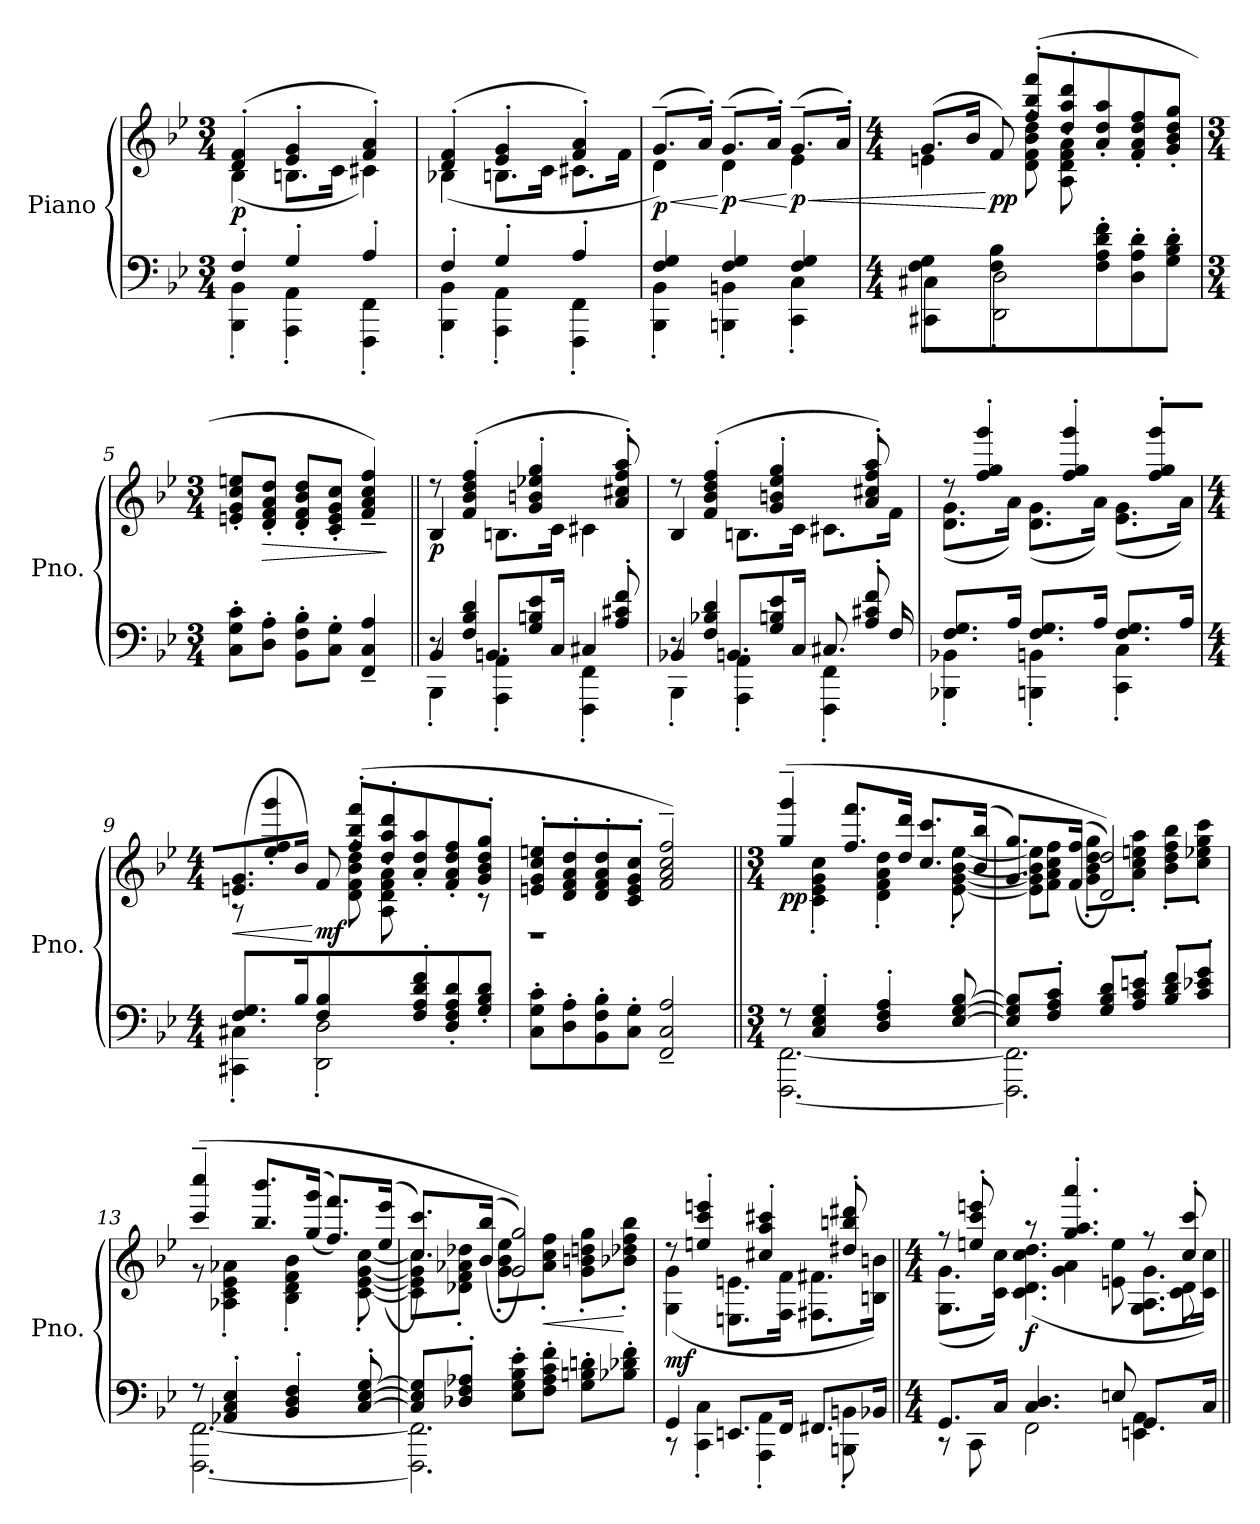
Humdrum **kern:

**kern	**kern	**dynam
*part1	*part1	*part1
*staff2	*staff1	*staff1/2
*I"Piano	*	*
*I'Pno.	*	*
*clefF4	*clefG2	*
*k[b-e-]	*k[b-e-]	*
*M3/4	*M3/4	*
*MM44	*MM44	*
=1	=1	=1
*^	*^	*
!	!	!	!	!LO:DY:b
4F'/	4BBB-\' 4BB-\'	(>4d/' 4f/'	(<4B-\	p
4G'/	4AAA\' 4AA\'	4e-/' 4g/'	8.Bn\L	.
.	.	.	16c\Jk	.
4A'/	4FFF\' 4FF\'	4f/' 4a/')	4c#X\)	.
=2	=2	=2	=2	=2
4F'/	4BBB-\' 4BB-\'	(>4d/' 4f/'	(<4B-X\	.
4G'/	4AAA\' 4AA\'	4e-/' 4g/'	8.Bn\L	.
.	.	.	16c\Jk	.
4A'/	4FFF\' 4FF\'	4f/' 4a/')	8.c#X\L	.
.	.	.	16f\Jk	.
=3	=3	=3	=3	=3
!	!	!	!	!LO:HP:b
!	!	!	!	!LO:DY:n=1:b
4F/ 4G/	4BBB-\' 4BB-\'	(>8.g~/L)	4d\	< p
.	.	16a'/Jk)	.	.
!	!	!	!	!LO:HP:n=1:b
!	!	!	!	!LO:DY:n=2:b
4F/ 4G/	4BBBn\' 4BBn\'	(>8.g~/L	4d\	[ < p
.	.	16a'/Jk)	.	.
!	!	!	!	!LO:HP:n=1:b
!	!	!	!	!LO:DY:n=3:b
4F/ 4G/	4CC\' 4C\'	(>8.g~/L	4e-\	[ < p
.	.	16a'/Jk)	.	.
*	*	*v	*v	*
!!LO:LB:g=z
=4	=4	=4	=4
*M4/4	*	*M4/4	*
*	*	*^	*
*	*	*	*^	*
4F/ 4G/	4CC#X\' 4C#X\'	(>8.g/L	4en\	4.ryy	.
.	.	16b-/Jk	.	.	.
!	!	!	!	!	!LO:DY:n=1:b
8F/ 8B-/	2DD\' 2D\'	8f/)	2.ryy	.	[ pp
4ryy	.	(>8ff/' 8bb-/' 8fff/'L	.	8d\' 8f\' 8b-\' 8dd\'L	.
.	.	8dd/' 8aa/' 8ddd/'	.	8A\' 8d\' 8f\' 8a\'	.
8F\' 8A\' 8d\' 8f\'	.	8a/' 8dd/' 8aa/'	.	4.ryy	.
8D\' 8A\' 8d\'	4ryy	8f/' 8a/' 8dd/' 8ff/'	.	.	.
8G\' 8B-\' 8d\'J	.	8g/' 8b-/' 8dd/' 8gg/'J	.	.	.
*v	*v	*	*	*	*
*	*v	*v	*v	*
=5	=5	=5
*M3/4	*M3/4	*
8C\' 8G\' 8c\'L	8en/' 8g/' 8cc/' 8een/'L	.
!	!	!LO:HP:b
8D\' 8A\'J	8d/' 8f/' 8a/' 8dd/'J	>
8BB-\' 8F\' 8B-\'L	8d/' 8f/' 8b-/' 8dd/'L	.
8C\' 8G\'J	8c/' 8e/' 8g/' 8cc/'J	.
4FF/~ 4C/~ 4A/~	4f/~ 4a/~ 4cc/~ 4ff/~)	.
.	.	]
=6||	=6||	=6||
*^	*^	*
*	*^	*	*	*
!	!	!	!	!	!LO:DY:b
8r	4BBB-'\	4BB-/	8r	4B-/	p
4F/ 4B-/ 4d/	.	.	(>4f/' 4b-/' 4dd/' 4ff/'	.	.
.	4AAA\' 4AA\'	8.BBn/L	.	8.Bn\L	.
4G/ 4Bn/ 4e-/	.	.	4g/' 4bn/' 4ee-X/' 4gg/'	.	.
.	.	16C/Jk	.	16c\Jk	.
.	4FFF\' 4FF\'	4C#X/	.	4c#X\	.
8A/' 8c#X/' 8f/'	.	.	8a/' 8cc#X/' 8ff/' 8aa/')	.	.
!!LO:LB:g=z	!!
=7	=7	=7	=7	=7	=7
8r	4BBB-'\	4BB-X/	8r	4B-/	.
4F/ 4B-X/ 4d/	.	.	(>4f/' 4b-/' 4dd/' 4ff/'	.	.
.	4AAA\' 4AA\'	8.BBn/L	.	8.Bn\L	.
4G/ 4Bn/ 4e-/	.	.	4g/' 4bn/' 4ee-/' 4gg/'	.	.
.	.	16C/Jk	.	16c\Jk	.
.	4FFF\' 4FF\'	8.C#X/	.	8.c#X\L	.
8A/' 8c#X/' 8f/'	.	.	8a/' 8cc#X/' 8ff/' 8aa/')	.	.
.	.	16F/	.	16f\Jk	.
*	*v	*v	*	*	*
=8	=8	=8	=8	=8
8.F/ 8.G/L	4BBB-X\' 4BB-X\'	8r	(<8.d\ 8.g\L	.
.	.	4ff/' 4gg/' 4ggg/'	.	.
16A/Jk	.	.	16a\Jk)	.
8.F/ 8.G/L	4BBBn\' 4BBn\'	.	(<8.d\ 8.g\L	.
.	.	4ff/' 4gg/' 4ggg/'	.	.
16A/Jk	.	.	16a\Jk)	.
8.F/ 8.G/L	4CC\' 4C\'	.	(<8.e-\ 8.g\L	.
.	.	8ff/' 8gg/' 8ggg/'L	.	.
16A/Jk	.	.	16a\Jk)	.
*	*	*v	*v	*
=9	=9	=9	=9
*M4/4	*	*M4/4	*
*	*	*^	*
!	!	!	!	!LO:HP:b
*	*	*	*^	*
8.F/ 8.G/L	4CC#X\' 4C#X\'	(>8.en/ 8.g/	8r	4.ryy	<
.	.	.	4ee-/' 4ff/' 4ggg/'	.	.
16B-/Jk	.	16b-/Jk)	.	.	.
!	!	!	!	!	!LO:DY:n=1:b
8F/ 8B-/	2DD\' 2D\'	8f/	.	.	[ mf
4ryy	.	(>8ff/' 8bb-/' 8fff/'L	2ryy	(<8d\' 8f\' 8b-\' 8dd\'L	.
.	.	8dd/' 8aa/' 8ddd/'	.	8A\' 8d\' 8f\' 8a\'	.
8F\' 8A\' 8d\' 8f\'	.	8a/' 8dd/' 8aa/'	.	4.ryy	.
8D\' 8F\' 8A\' 8d\'	4ryy	8f/' 8a/' 8dd/' 8ff/'	.	.	.
8G\' 8B-\' 8d\'J	.	8g/' 8b-/' 8dd/' 8gg/'J	8r	.	.
*v	*v	*	*	*	*
*	*	*v	*v	*
!!LO:LB:g=z
=10	=10	=10	=10
!	!	!	!LO:HP:b
8C\' 8G\' 8c\'L	8en/' 8g/' 8cc/' 8een/'L	1r	>
8D\' 8A\'	8d/' 8f/' 8a/' 8dd/'	.	.
8BB-\' 8F\' 8B-\'	8d/' 8f/' 8a/' 8dd/'	.	.
8C\' 8G\'J	8c/' 8e/' 8g/' 8cc/'J	.	.
2FF/~ 2C/~ 2A/~)	2f/~ 2a/~ 2cc/~ 2ff/~)	.	.
*	*v	*v	*
.	.	]
=11||	=11||	=11||
*M3/4	*M3/4	*
*^	*^	*
!	!	!	!	!LO:DY:b
8r	[2.FFF\ [2.FF\	(>4gg/~ 4ggg/~	8ryy	pp
4C/' 4E-/' 4G/'	.	.	4c\' 4e-\' 4g\' 4cc\'	.
.	.	8.ff/ 8.fff/L	.	.
4D/' 4F/' 4A/'	.	.	4d\' 4f\' 4a\' 4dd\'	.
.	.	16dd/ 16ddd/Jk	.	.
.	.	8.cc/ 8.ccc/L	.	.
[8E-/ [8G/ [8B-/	.	.	[8e-\' [8g\' [8b-\' [8ee-\'	.
.	.	(>16b-/ 16bb-/Jk	.	.
=12	=12	=12	=12	=12
8E-/] 8G/] 8B-/]L	2.FFF\] 2.FF\]	8.g/ 8.gg/L)	8e-\] 8g\] 8b-\] 8ee-\]L	.
8F/' 8A/' 8c/'J	.	.	8f\' 8a\' 8cc\' 8ff\'J	.
.	.	(>(<16f/ 16ff/Jk	.	.
8G/' 8B-/' 8d/'L	.	2d/ 2dd/)))	8g\' 8b-\' 8dd\' 8gg\'L	.
8A/' 8c/' 8en/'J	.	.	8a\' 8cc\' 8een\' 8aa\'J	.
8B-/' 8d/' 8f/'L	.	.	8b-\' 8dd\' 8ff\' 8bb-\'L	.
8c/' 8e-X/' 8g/'J	.	.	8cc\' 8ee-X\' 8gg\' 8ccc\'J	.
!!LO:LB:g=z	!!
=13	=13	=13	=13	=13
8r	[2.FFF\ [2.FF\	(>4ccc/~ 4cccc/~	8r	.
4AA-X/' 4C/' 4E-/'	.	.	4A-X\' 4c\' 4e-\' 4a-X\'	.
.	.	8.bb-/ 8.bbb-/L	.	.
4BB-/' 4D/' 4F/'	.	.	4B-\' 4d\' 4f\' 4b-\'	.
.	.	(>(<16gg/ 16ggg/Jk	.	.
.	.	8.ff/ 8.fff/L))	.	.
[8C/' [8E-/' [8G/'	.	.	[8c\' [8e-\' [8g\' [8cc\'	.
.	.	(>(<16ee-/ 16eee-/Jk	.	.
=14	=14	=14	=14	=14
8C/] 8E-/] 8G/]L	2.FFF\] 2.FF\]	8.cc/ 8.ccc/L))	8c\] 8e-\] 8g\] 8cc\]L	.
8D-X/' 8F/' 8A-X/'J	.	.	8d-X\' 8f\' 8a-X\' 8dd-X\'J	.
.	.	(>(<16b-/ 16bb-/Jk	.	.
8E-\' 8G\' 8B-\' 8e-\'L	.	2g/ 2gg/)))	8g\' 8b-\' 8ee-\'L	.
!	!	!	!	!LO:HP:b
8F\' 8A-\' 8c\' 8f\'J	.	.	8a-\' 8cc\' 8ff\'J	<
8G\' 8Bn\' 8dn\'L	.	.	8g\' 8bn\' 8ddn\' 8gg\'L	.
8B-X\' 8d-X\' 8f\'J	.	.	8b-X\' 8dd-X\' 8ff\' 8bb-\'J	[
=15	=15	=15	=15	=15
!	!	!	!	!LO:DY:b
4GG/	8r	8r	(<4G\ 4g\	mf
.	4CC\' 4C\'	4een/' 4ccc/' 4eeen/'	.	.
8.EEn/L	.	.	8.En\ 8.en\L	.
.	4AAA\' 4AA\'	4cc#X/' 4aa/' 4ccc#X/'	.	.
16FF/Jk	.	.	16F\ 16f\Jk	.
8.FF#X/L	.	.	8.F#X\ 8.f#X\L	.
.	8BBBn\' 8BBn\'	8dd#X/' 8bbn/' 8ddd#X/'	.	.
16BB-X/Jk	.	.	16Bn\ 16bn\Jk)	.
*	*	*v	*v	*
!!LO:PB:g=z
=16||	=16||	=16||	=16||
*M4/4	*	*M4/4	*
*	*	*^	*
*	*	*	*^	*
8.GG/L	8r	8r	(<8.G\ 8.g\L	4.ryy	.
.	8CC\	8een/' 8ccc/' 8eeen/'	.	.	.
16C/Jk	.	.	16c\ 16cc\Jk)	.	.
!	!	!	!	!	!LO:DY:b
4.C/ 4.D/	2FF\	8r	(<4.c\ 4.d\ 4.cc\ 4.dd\	.	f
.	.	4.gg/' 4.aa/' 4.aaa/'	.	4g\ 4a\	.
8En/	.	.	8en\ 8ee\	4ryy	.
8.GG/L	4EEn\ 4AA\	8r	8.G\ 8.A\ 8.g\L	.	.
.	.	8cc/' 8ccc/'	.	8c\ 8d\	.
16C/Jk	.	.	16c\ 16cc\Jk)	.	.
*v	*v	*	*	*	*
*	*v	*v	*v	*
=||	=||	=||
*-	*-	*-
